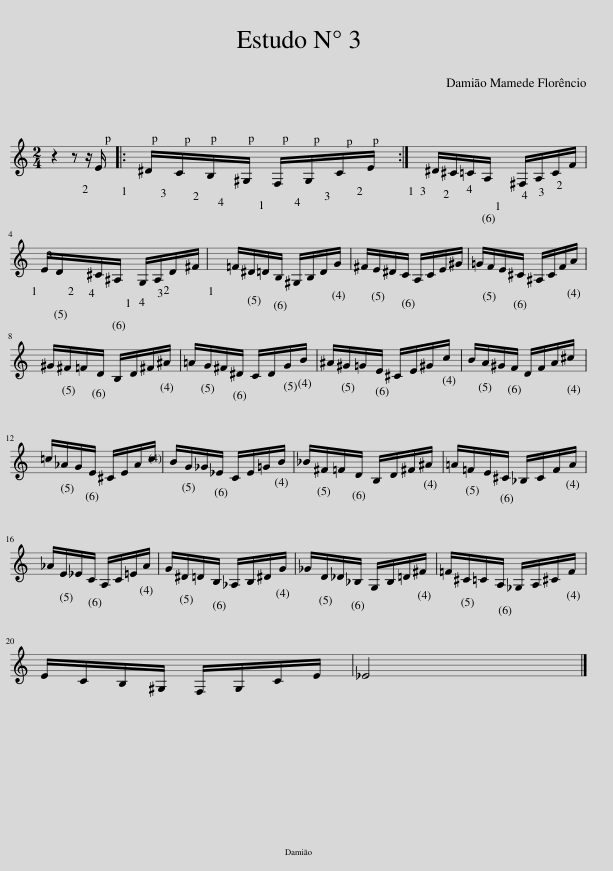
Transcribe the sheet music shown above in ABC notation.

X:1
L:1/8
M:2/4
I:linebreak $
K:C
V:1 treble
V:1
 z2 z z/ E/ |: ^D/C/B,/^G,/ F,/G,/C/E/ :| ^D/^C/=C/A,/ ^F,/A,/C/F/ |$ E/D/^C/^A,/ G,/A,/D/^F/ | =F/^D/=D/B,/ ^G,/B,/D/G/ | %5
 ^F/E/^D/C/ A,/C/E/^G/ | =G/F/E/^C/ ^A,/C/F/A/ |$ ^G/^F/=F/D/ B,/D/^F/^A/ | =A/G/^F/^D/ C/D/G/B/ | ^A/^G/=G/E/ ^C/E/^G/c/ | %10
 B/A/^G/F/ D/F/A/^c/ |$ =c/_A/G/E/ ^C/E/A/c/ | B/G/_G/_E/ C/E/=G/B/ | _B/^F/=F/D/ B,/D/^F/^A/ | =A/=F/E/^C/ _B,/C/F/A/ |$ %15
 _A/E/_E/C/ A,/C/=E/A/ | G/^D/=D/B,/ _A,/B,/^D/G/ | _G/D/_D/_B,/ G,/B,/=D/^F/ | =F/^C/=C/A,/ _G,/A,/^C/F/ |$ E/C/B,/^G,/ F,/G,/C/E/ | %20
 _E4 |] %21
